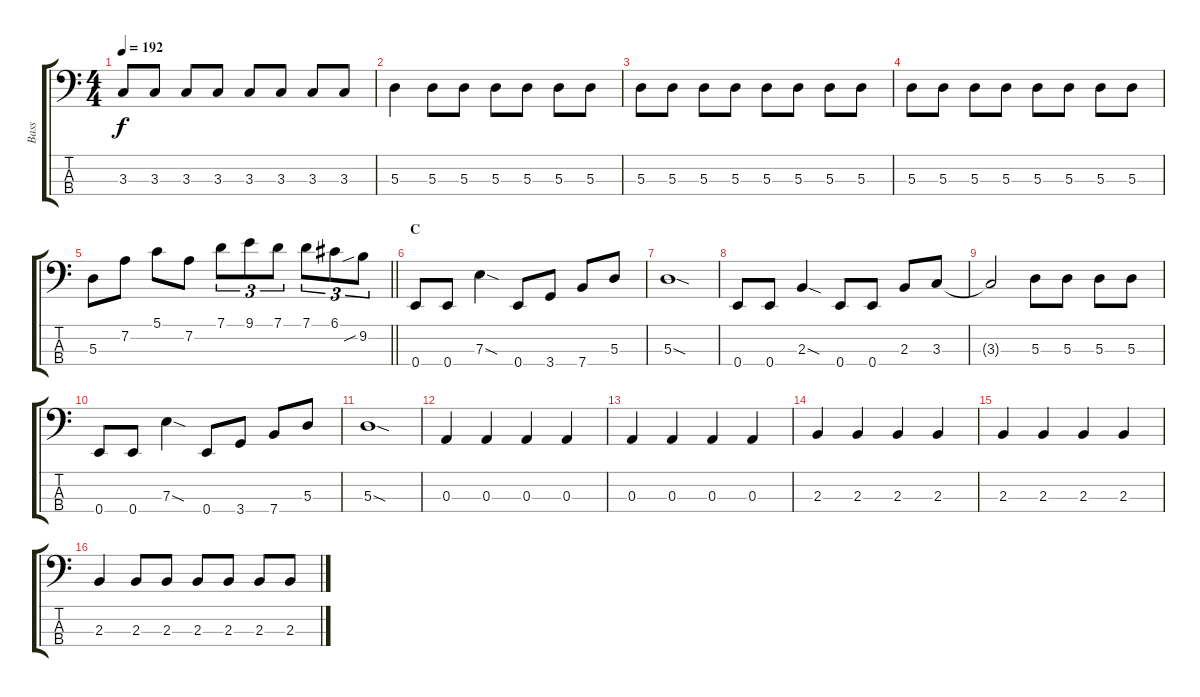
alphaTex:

\track ("Bass" "Bass") {instrument electricbasspick}
\staff {score tabs}
\tuning (G2 D2 A1 E1) {hide}
\ts (4 4)
\tempo 192
\clef f4
\ks c
3.3.8{dy f} 3.3.8 3.3.8 3.3.8 3.3.8 3.3.8 3.3.8 3.3.8 |
5.3.4 5.3.8 5.3.8 5.3.8 5.3.8 5.3.8 5.3.8 |
5.3.8 5.3.8 5.3.8 5.3.8 5.3.8 5.3.8 5.3.8 5.3.8 |
5.3.8 5.3.8 5.3.8 5.3.8 5.3.8 5.3.8 5.3.8 5.3.8 |
\barLineRight lightlight
5.3.8 7.2.8 5.1.8 7.2.8 7.1.8{tu (3 2)} 9.1.8{tu (3 2)} 7.1.8{tu (3 2)} 7.1.8{tu (3 2)} 6.1.8{tu (3 2)} 9.2{sib}.8{tu (3 2)} |
\section ("" "C")
0.4.8 0.4.8 7.3{sod}.4 0.4.8 3.4.8 7.4.8 5.3.8 |
5.3{sod}.1 |
0.4.8 0.4.8 2.3{sod}.4 0.4.8 0.4.8 2.3.8 3.3.8 |
3.3{t}.2 5.3.8 5.3.8 5.3.8 5.3.8 |
0.4.8 0.4.8 7.3{sod}.4 0.4.8 3.4.8 7.4.8 5.3.8 |
5.3{sod}.1 |
0.3.4 0.3.4 0.3.4 0.3.4 |
0.3.4 0.3.4 0.3.4 0.3.4 |
2.3.4 2.3.4 2.3.4 2.3.4 |
2.3.4 2.3.4 2.3.4 2.3.4 |
2.3.4 2.3.8 2.3.8 2.3.8 2.3.8 2.3.8 2.3.8
